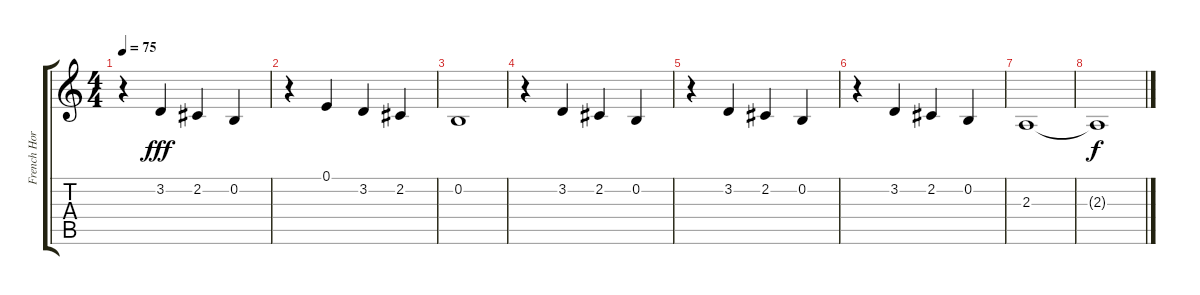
\track ("French Horn         " "French Hor") {instrument frenchhorn}
\staff {score tabs}
\tuning (E4 B3 G3 D3 A2 E2) {hide}
\ts (4 4)
\tempo 75
\clef g2
\ks c
r.4{dy fff} 3.2.4 2.2.4 0.2.4 |
r.4 0.1.4 3.2.4 2.2.4 |
0.2.1 |
r.4 3.2.4 2.2.4 0.2.4 |
r.4 3.2.4 2.2.4 0.2.4 |
r.4 3.2.4 2.2.4 0.2.4 |
2.3.1 |
2.3{t}.1{dy f}
